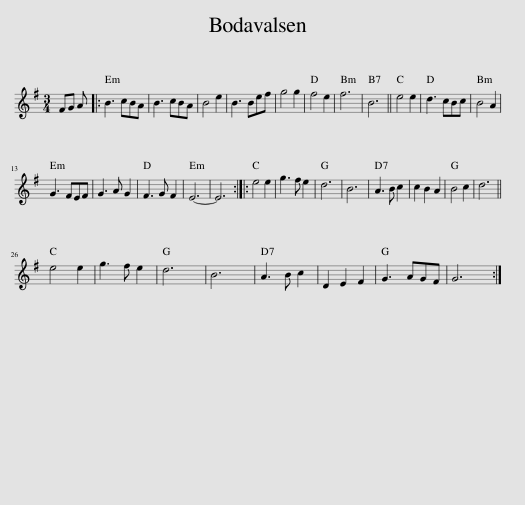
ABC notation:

X:1
L:1/8
M:3/4
I:linebreak $
K:Emin
V:1 treble
V:1
 FG A |: B3 cBA | B3 cBA | B4 e2 | B3 Bef | %5
 g4 g2 | f4 e2 | f6 | B6 || e4 e2 | %10
 d3 cBc | B4 A2 |$ G3 FEF | G3 A G2 | F3 G F2 | %15
 E6- | E6 :: e4 e2 | g3 f e2 | d6 | %20
 B6 | A3 B c2 | c2 B2 A2 | B4 c2 | d6 ||$ %25
 e4 e2 | g3 f e2 | d6 | B6 | A3 B c2 | %30
 D2 E2 F2 | G3 AGF | G6 :| %33
